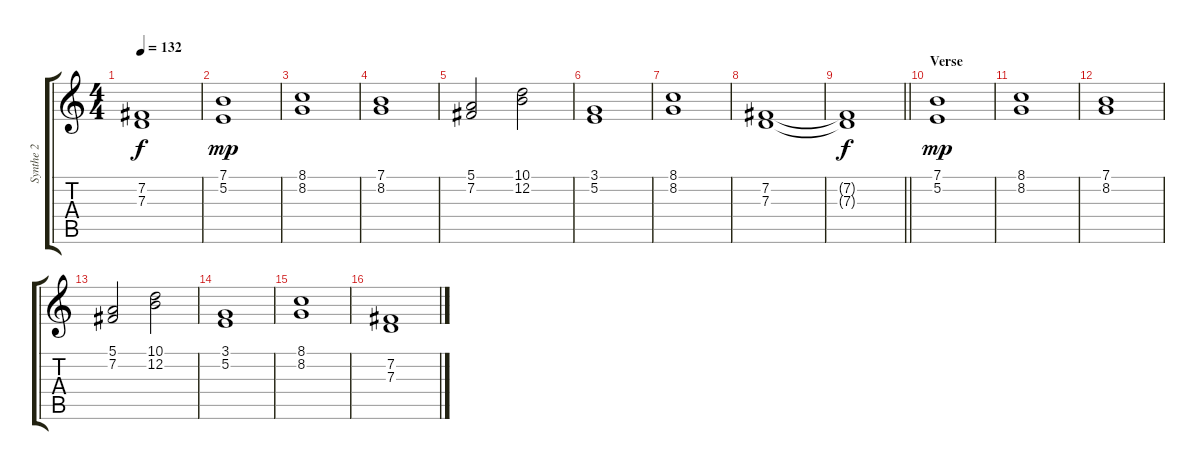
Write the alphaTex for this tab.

\track ("Synthe 2" "Synthe 2") {instrument stringensemble1}
\staff {score tabs}
\tuning (E4 B3 G3 D3 A2 E2) {hide}
\ts (4 4)
\tempo 132
\clef g2
\ks c
(7.2{t} 7.3{t}).1{dy f} |
(7.1 5.2).1{dy mp} |
(8.1 8.2).1 |
(7.1 8.2).1 |
(5.1 7.2).2 (10.1 12.2).2 |
(3.1 5.2).1 |
(8.1 8.2).1 |
(7.2 7.3).1 |
\barLineRight lightlight
(7.2{t} 7.3{t}).1{dy f} |
\section ("" "Verse")
(7.1 5.2).1{dy mp} |
(8.1 8.2).1 |
(7.1 8.2).1 |
(5.1 7.2).2 (10.1 12.2).2 |
(3.1 5.2).1 |
(8.1 8.2).1 |
(7.2 7.3).1
